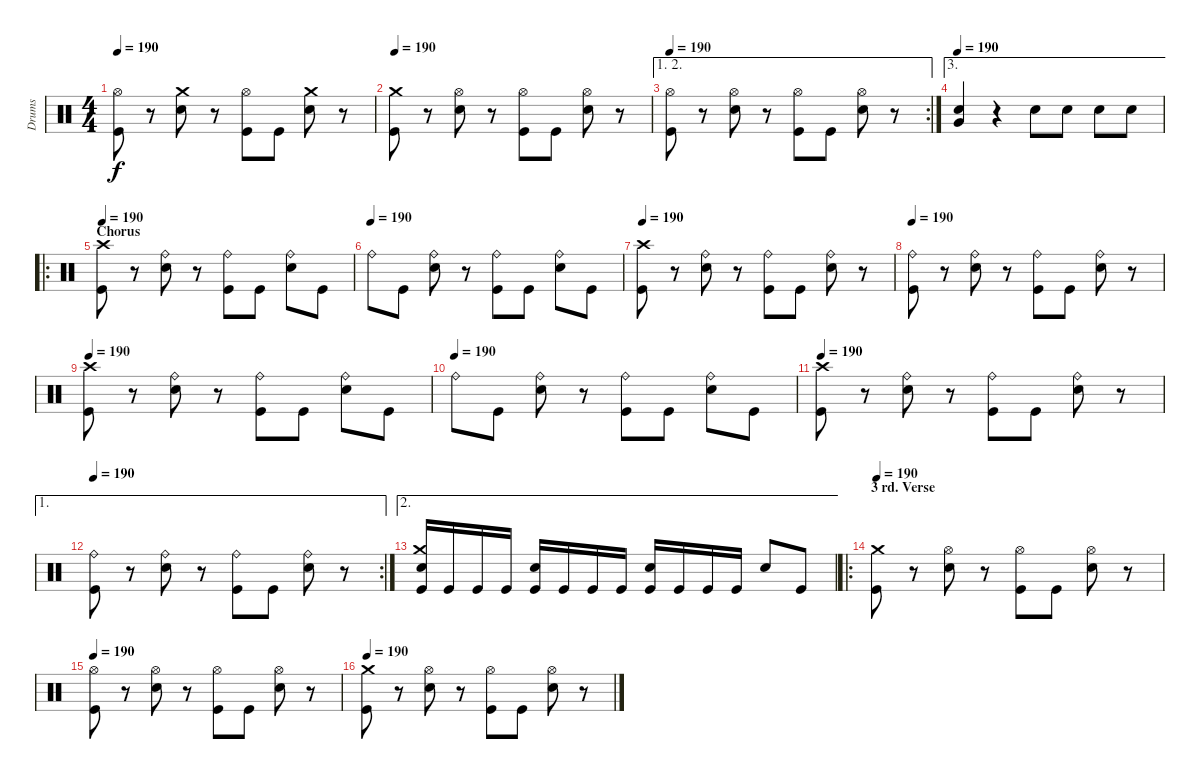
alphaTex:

\track ("Drums" "Drums") {instrument percussion}
\staff {score}
\articulation defaults
\ts (4 4)
\tempo 190
\clef neutral
\ks c
("Hi-Hat (open)" "Kick (hit)").8{dy f} r.8 ("Crash medium (hit)" "Snare (hit) 2").8 r.8 ("Hi-Hat (open)" "Kick (hit)").8 "Kick (hit)".8 ("Crash medium (hit)" "Snare (hit) 2").8 r.8 |
\tempo 190
("Crash medium (hit)" "Kick (hit)").8 r.8 ("Hi-Hat (open)" "Snare (hit) 2").8 r.8 ("Hi-Hat (open)" "Kick (hit)").8 "Kick (hit)".8 ("Hi-Hat (open)" "Snare (hit) 2").8 r.8 |
\ae (1 2)
\rc 2
\tempo 190
("Hi-Hat (open)" "Kick (hit)").8 r.8 ("Hi-Hat (open)" "Snare (hit) 2").8 r.8 ("Hi-Hat (open)" "Kick (hit)").8 "Kick (hit)".8 ("Hi-Hat (open)" "Snare (hit) 2").8 r.8 |
\ae 3
\tempo 190
("Very Low Tom (hit)" "Snare (hit) 2").4 r.4 "Snare (hit) 2".8 "Snare (hit) 2".8 "Snare (hit) 2".8 "Snare (hit) 2".8 |
\ro
\section ("" "Chorus")
\tempo 190
("Crash high (hit)" "Kick (hit)").8 r.8 ("Ride (bell)" "Snare (hit) 2").8 r.8 ("Ride (bell)" "Kick (hit)").8 "Kick (hit)".8 ("Ride (bell)" "Snare (hit) 2").8 "Kick (hit)".8 |
\tempo (190)
"Ride (bell)".8 "Kick (hit)".8 ("Ride (bell)" "Snare (hit) 2").8 r.8 ("Ride (bell)" "Kick (hit)").8 "Kick (hit)".8 ("Ride (bell)" "Snare (hit) 2").8 "Kick (hit)".8 |
\tempo 190
("Crash high (hit)" "Kick (hit)").8 r.8 ("Ride (bell)" "Snare (hit) 2").8 r.8 ("Ride (bell)" "Kick (hit)").8 "Kick (hit)".8 ("Ride (bell)" "Snare (hit) 2").8 r.8 |
\tempo 190
("Ride (bell)" "Kick (hit)").8 r.8 ("Ride (bell)" "Snare (hit) 2").8 r.8 ("Ride (bell)" "Kick (hit)").8 "Kick (hit)".8 ("Ride (bell)" "Snare (hit) 2").8 r.8 |
\tempo 190
("Crash high (hit)" "Kick (hit)").8 r.8 ("Ride (bell)" "Snare (hit) 2").8 r.8 ("Ride (bell)" "Kick (hit)").8 "Kick (hit)".8 ("Ride (bell)" "Snare (hit) 2").8 "Kick (hit)".8 |
\tempo (190)
"Ride (bell)".8 "Kick (hit)".8 ("Ride (bell)" "Snare (hit) 2").8 r.8 ("Ride (bell)" "Kick (hit)").8 "Kick (hit)".8 ("Ride (bell)" "Snare (hit) 2").8 "Kick (hit)".8 |
\tempo 190
("Crash high (hit)" "Kick (hit)").8 r.8 ("Ride (bell)" "Snare (hit) 2").8 r.8 ("Ride (bell)" "Kick (hit)").8 "Kick (hit)".8 ("Ride (bell)" "Snare (hit) 2").8 r.8 |
\ae 1
\rc 2
\tempo 190
("Ride (bell)" "Kick (hit)").8 r.8 ("Ride (bell)" "Snare (hit) 2").8 r.8 ("Ride (bell)" "Kick (hit)").8 "Kick (hit)".8 ("Ride (bell)" "Snare (hit) 2").8 r.8 |
\ae 2
("Crash medium (hit)" "Snare (hit) 2" "Kick (hit)").16 "Kick (hit)".16 "Kick (hit)".16 "Kick (hit)".16 ("Snare (hit) 2" "Kick (hit)").16 "Kick (hit)".16 "Kick (hit)".16 "Kick (hit)".16 ("Snare (hit) 2" "Kick (hit)").16 "Kick (hit)".16 "Kick (hit)".16 "Kick (hit)".16 "Snare (hit) 2".8 "Kick (hit)".8 |
\ro
\section ("" "3 rd. Verse")
\tempo 190
("Crash medium (hit)" "Kick (hit)").8 r.8 ("Hi-Hat (open)" "Snare (hit) 2").8 r.8 ("Hi-Hat (open)" "Kick (hit)").8 "Kick (hit)".8 ("Hi-Hat (open)" "Snare (hit) 2").8 r.8 |
\tempo 190
("Hi-Hat (open)" "Kick (hit)").8 r.8 ("Hi-Hat (open)" "Snare (hit) 2").8 r.8 ("Hi-Hat (open)" "Kick (hit)").8 "Kick (hit)".8 ("Hi-Hat (open)" "Snare (hit) 2").8 r.8 |
\tempo 190
("Crash medium (hit)" "Kick (hit)").8 r.8 ("Hi-Hat (open)" "Snare (hit) 2").8 r.8 ("Hi-Hat (open)" "Kick (hit)").8 "Kick (hit)".8 ("Hi-Hat (open)" "Snare (hit) 2").8 r.8
